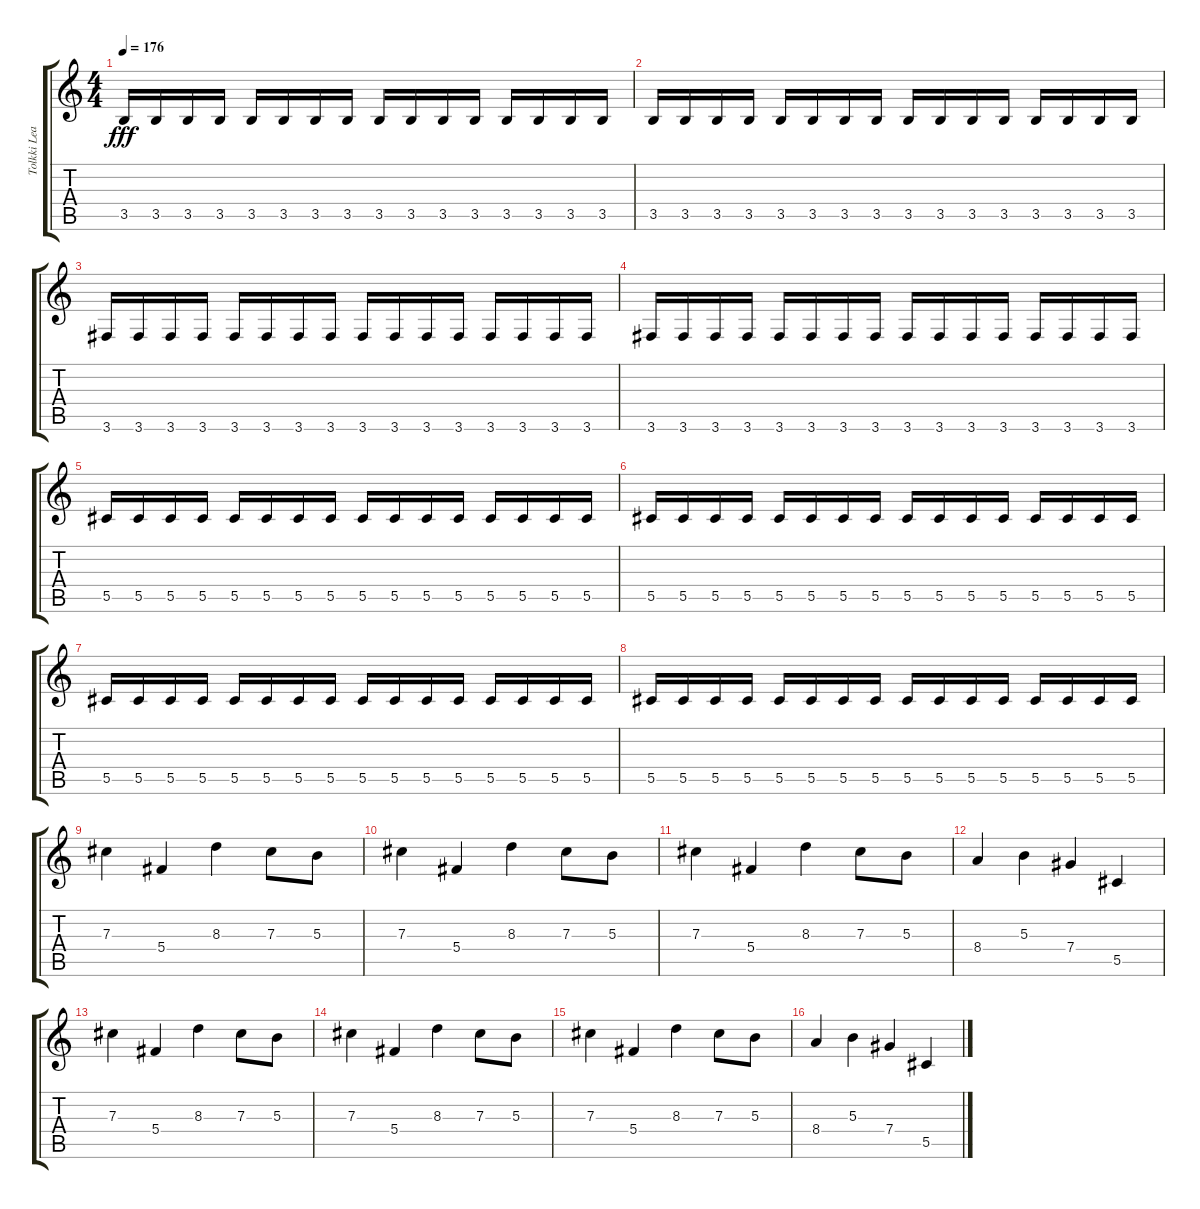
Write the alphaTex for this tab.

\track ("Tolkki Lead" "Tolkki Lea") {instrument overdrivenguitar}
\staff {score tabs}
\tuning (Eb4 Bb3 Gb3 Db3 Ab2 Eb2) {hide}
\ts (4 4)
\tempo 176
\clef g2
\ks c
3.5.16{dy fff} 3.5.16 3.5.16 3.5.16 3.5.16 3.5.16 3.5.16 3.5.16 3.5.16 3.5.16 3.5.16 3.5.16 3.5.16 3.5.16 3.5.16 3.5.16 |
3.5.16 3.5.16 3.5.16 3.5.16 3.5.16 3.5.16 3.5.16 3.5.16 3.5.16 3.5.16 3.5.16 3.5.16 3.5.16 3.5.16 3.5.16 3.5.16 |
3.6.16 3.6.16 3.6.16 3.6.16 3.6.16 3.6.16 3.6.16 3.6.16 3.6.16 3.6.16 3.6.16 3.6.16 3.6.16 3.6.16 3.6.16 3.6.16 |
3.6.16 3.6.16 3.6.16 3.6.16 3.6.16 3.6.16 3.6.16 3.6.16 3.6.16 3.6.16 3.6.16 3.6.16 3.6.16 3.6.16 3.6.16 3.6.16 |
5.5.16 5.5.16 5.5.16 5.5.16 5.5.16 5.5.16 5.5.16 5.5.16 5.5.16 5.5.16 5.5.16 5.5.16 5.5.16 5.5.16 5.5.16 5.5.16 |
5.5.16 5.5.16 5.5.16 5.5.16 5.5.16 5.5.16 5.5.16 5.5.16 5.5.16 5.5.16 5.5.16 5.5.16 5.5.16 5.5.16 5.5.16 5.5.16 |
5.5.16 5.5.16 5.5.16 5.5.16 5.5.16 5.5.16 5.5.16 5.5.16 5.5.16 5.5.16 5.5.16 5.5.16 5.5.16 5.5.16 5.5.16 5.5.16 |
5.5.16 5.5.16 5.5.16 5.5.16 5.5.16 5.5.16 5.5.16 5.5.16 5.5.16 5.5.16 5.5.16 5.5.16 5.5.16 5.5.16 5.5.16 5.5.16 |
7.3.4 5.4.4 8.3.4 7.3.8 5.3.8 |
7.3.4 5.4.4 8.3.4 7.3.8 5.3.8 |
7.3.4 5.4.4 8.3.4 7.3.8 5.3.8 |
8.4.4 5.3.4 7.4.4 5.5.4 |
7.3.4 5.4.4 8.3.4 7.3.8 5.3.8 |
7.3.4 5.4.4 8.3.4 7.3.8 5.3.8 |
7.3.4 5.4.4 8.3.4 7.3.8 5.3.8 |
8.4.4 5.3.4 7.4.4 5.5.4
